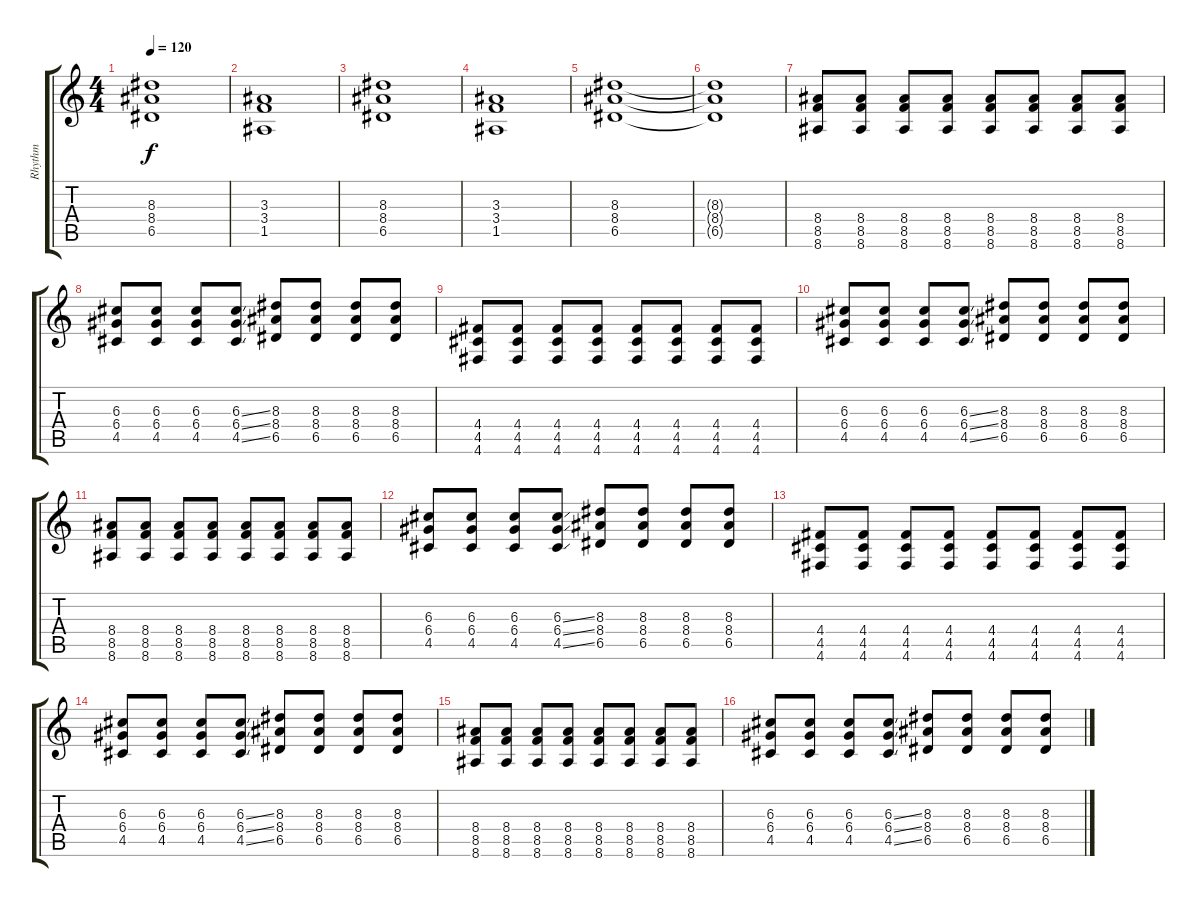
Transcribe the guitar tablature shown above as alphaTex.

\track ("Rhythm" "Rhythm") {instrument distortionguitar}
\staff {score tabs}
\tuning (E4 B3 G3 D3 A2 D2) {hide}
\ts (4 4)
\tempo 120
\clef g2
\ks c
(8.3 8.4 6.5).1{dy f} |
(3.3 3.4 1.5).1 |
(8.3 8.4 6.5).1 |
(3.3 3.4 1.5).1 |
(8.3 8.4 6.5).1 |
(8.3{t} 8.4{t} 6.5{t}).1 |
(8.4 8.5 8.6).8 (8.4 8.5 8.6).8 (8.4 8.5 8.6).8 (8.4 8.5 8.6).8 (8.4 8.5 8.6).8 (8.4 8.5 8.6).8 (8.4 8.5 8.6).8 (8.4 8.5 8.6).8 |
(6.3 6.4 4.5).8 (6.3 6.4 4.5).8 (6.3 6.4 4.5).8 (6.3{ss} 6.4{ss} 4.5{ss}).8 (8.3 8.4 6.5).8 (8.3 8.4 6.5).8 (8.3 8.4 6.5).8 (8.3 8.4 6.5).8 |
(4.4 4.5 4.6).8 (4.4 4.5 4.6).8 (4.4 4.5 4.6).8 (4.4 4.5 4.6).8 (4.4 4.5 4.6).8 (4.4 4.5 4.6).8 (4.4 4.5 4.6).8 (4.4 4.5 4.6).8 |
(6.3 6.4 4.5).8 (6.3 6.4 4.5).8 (6.3 6.4 4.5).8 (6.3{ss} 6.4{ss} 4.5{ss}).8 (8.3 8.4 6.5).8 (8.3 8.4 6.5).8 (8.3 8.4 6.5).8 (8.3 8.4 6.5).8 |
(8.4 8.5 8.6).8 (8.4 8.5 8.6).8 (8.4 8.5 8.6).8 (8.4 8.5 8.6).8 (8.4 8.5 8.6).8 (8.4 8.5 8.6).8 (8.4 8.5 8.6).8 (8.4 8.5 8.6).8 |
(6.3 6.4 4.5).8 (6.3 6.4 4.5).8 (6.3 6.4 4.5).8 (6.3{ss} 6.4{ss} 4.5{ss}).8 (8.3 8.4 6.5).8 (8.3 8.4 6.5).8 (8.3 8.4 6.5).8 (8.3 8.4 6.5).8 |
(4.4 4.5 4.6).8 (4.4 4.5 4.6).8 (4.4 4.5 4.6).8 (4.4 4.5 4.6).8 (4.4 4.5 4.6).8 (4.4 4.5 4.6).8 (4.4 4.5 4.6).8 (4.4 4.5 4.6).8 |
(6.3 6.4 4.5).8 (6.3 6.4 4.5).8 (6.3 6.4 4.5).8 (6.3{ss} 6.4{ss} 4.5{ss}).8 (8.3 8.4 6.5).8 (8.3 8.4 6.5).8 (8.3 8.4 6.5).8 (8.3 8.4 6.5).8 |
(8.4 8.5 8.6).8 (8.4 8.5 8.6).8 (8.4 8.5 8.6).8 (8.4 8.5 8.6).8 (8.4 8.5 8.6).8 (8.4 8.5 8.6).8 (8.4 8.5 8.6).8 (8.4 8.5 8.6).8 |
(6.3 6.4 4.5).8 (6.3 6.4 4.5).8 (6.3 6.4 4.5).8 (6.3{ss} 6.4{ss} 4.5{ss}).8 (8.3 8.4 6.5).8 (8.3 8.4 6.5).8 (8.3 8.4 6.5).8 (8.3 8.4 6.5).8
